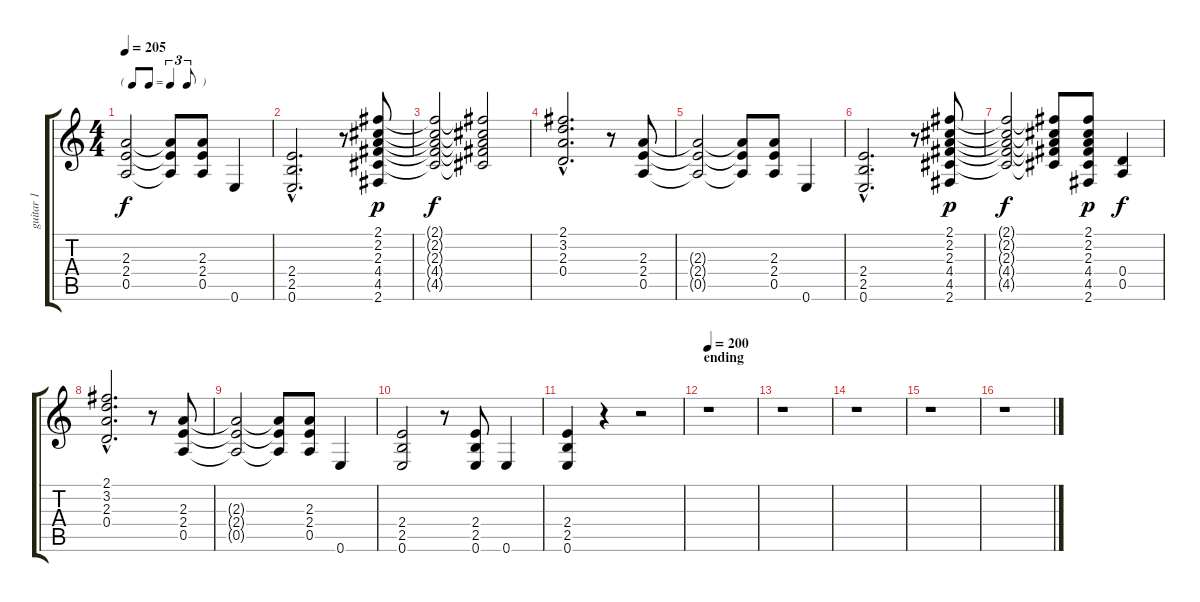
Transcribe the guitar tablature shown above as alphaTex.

\track ("guitar 1" "guitar 1") {instrument overdrivenguitar}
\staff {score tabs}
\tuning (E4 B3 G3 D3 A2 E2) {hide}
\ts (4 4)
\tf triplet8th
\tempo 205
\clef g2
\ks c
(2.3{t} 2.4{t} 0.5{t}).2{dy f} (2.3{t} 2.4{t} 0.5{t}).8 (2.3 2.4 0.5).8 0.6.4 |
(2.4{hac} 2.5{hac} 0.6{hac}).2{d} r.8 (2.1 2.2 2.3 4.4 4.5 2.6).8{dy p} |
(2.1{t} 2.2{t} 2.3{t} 4.4{t} 4.5{t}).2{dy f} (2.1{t} 2.2{t} 2.3{t} 4.4{t} 4.5{t}).2 |
(2.1{hac} 3.2{hac} 2.3{hac} 0.4{hac}).2{d} r.8 (2.3 2.4 0.5).8 |
(2.3{t} 2.4{t} 0.5{t}).2 (2.3{t} 2.4{t} 0.5{t}).8 (2.3 2.4 0.5).8 0.6.4 |
(2.4{hac} 2.5{hac} 0.6{hac}).2{d} r.8 (2.1 2.2 2.3 4.4 4.5 2.6).8{dy p} |
(2.1{t} 2.2{t} 2.3{t} 4.4{t} 4.5{t}).2{dy f} (2.1{t} 2.2{t} 2.3{t} 4.4{t} 4.5{t}).8 (2.1 2.2 2.3 4.4 4.5 2.6).8{dy p} (0.4 0.5).4{dy f} |
(2.1{hac} 3.2{hac} 2.3{hac} 0.4{hac}).2{d} r.8 (2.3 2.4 0.5).8 |
(2.3{t} 2.4{t} 0.5{t}).2 (2.3{t} 2.4{t} 0.5{t}).8 (2.3 2.4 0.5).8 0.6.4 |
(2.4 2.5 0.6).2 r.8 (2.4 2.5 0.6).8 0.6.4 |
(2.4 2.5 0.6).4 r.4 r.2 |
\section ("" "ending")
\tempo 200
r.1 |
r.1 |
r.1 |
r.1 |
r.1
